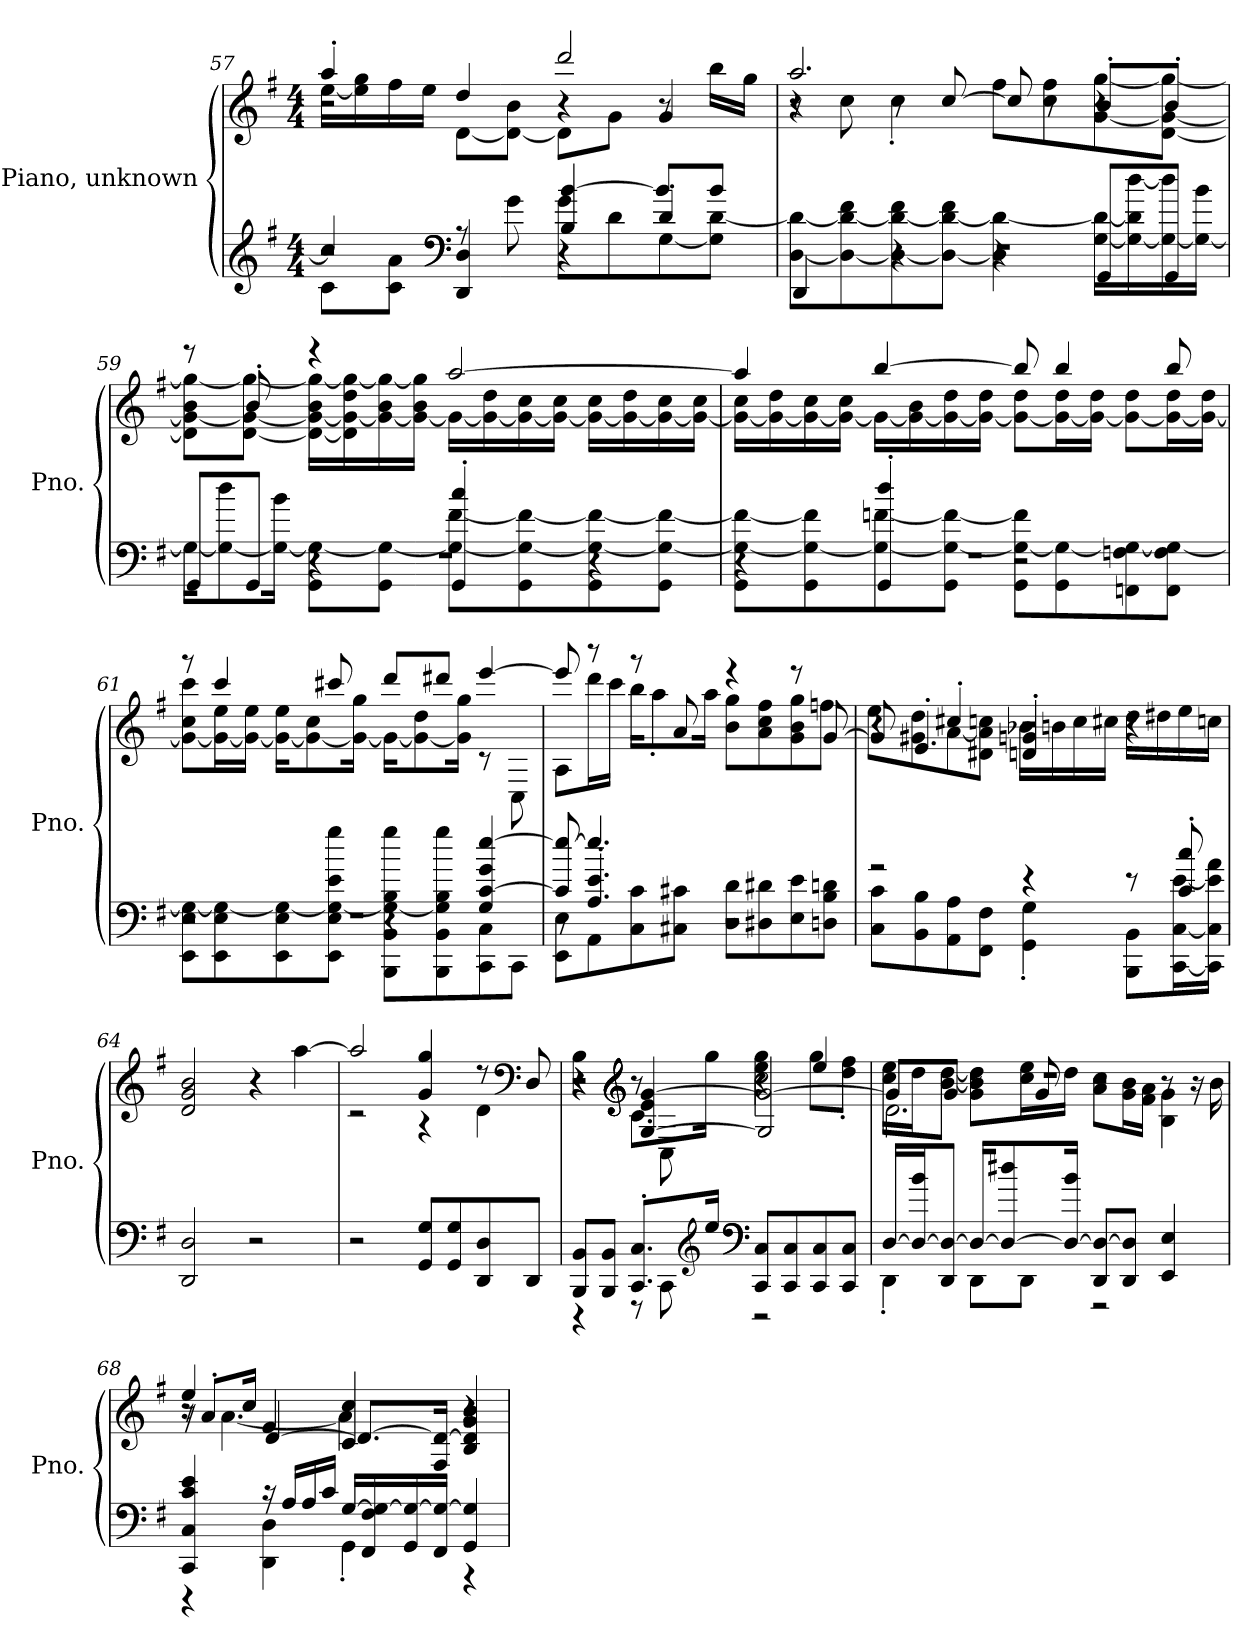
**kern	**kern
*part1	*part1
*staff2	*staff1
*I"Piano, unknown	*
*I'Pno.	*
!!LO:LB:g=z
*clefG2	*clefG2
*k[f#]	*k[f#]
*M4/4	*M4/4
=57	=57
*^	*^
*	*^	*	*^
2r	8c\L	4cc/]	4aa'/	[16ee\LL	2r
.	.	.	.	16ee\] 16gg\	.
.	8c\ 8a\J	.	.	16ff#\	.
.	.	.	.	16ee\JJ	.
*clefF4	*	*	*	*	*
.	8r	4DD/ 4D/	4dd/	[8d\L	.
.	8g\	.	.	8d\_ 8b\J	.
4r	8g\L	4B/ [4b/	2ddd/	8d\L]	4r
.	8d\	.	.	8g\J	.
4d'/	[8G\	8b/L]	.	8r	4g/
.	8G\] [8d\J	8b/J	.	16bb\LL	.
.	.	.	.	16gg\JJ	.
=58	=58	=58	=58	=58	=58
1r	[8D\ 8d\_L	4DD/	2.aa/	8r	4r
.	8D\_ 8d\_ 8f#\	.	.	8cc\	.
.	8D\_ 8d\_ 8f#\	4r	.	4cc'\	8r
.	8D\_ 8d\_ 8f#\J	.	.	.	[8cc/
.	4D\] 4d\_	4r	.	8ff#\L	8cc/]
.	.	.	.	8cc\ 8ff#\	8r
.	[16G\ 16d\_LL	8GG/L	4r	[8g\ [8gg\	8b'/L
.	16G\_ 16d\] [16dd\	.	.	.	.
.	16G\_ 16dd\]	8GG/J	.	[8d\ 8g\_ 8gg\_J	8b'/J
.	16G\_ 16b\JJ	.	.	.	.
*	*	*	*	*v	*v
!!LO:LB:g=z
=59	=59	=59	=59	=59
1r	16G\KL_	8GG/L	8r	8d\] 8g\_ 8b\ 8gg\_L
.	8G\_ 8dd\	.	.	.
.	.	8GG/J	8b'/	[8d\ 8g\_ 8gg\_J
.	16G\_ 16b\Jk	.	.	.
.	8GG\ 8G\_L	4r	4r	16d\_ 16g\_ 16b\ 16gg\_LL
.	.	.	.	16d\] 16g\_ 16dd\ 16gg\_
.	8GG\ 8G\_J	.	.	16g\_ 16b\ 16gg\_
.	.	.	.	16g\_ 16b\ 16gg\]JJ
.	8G\_ [8f#\L	4GG/' 4cc/'	[2aa/	16g\LL_
.	.	.	.	16g\_ 16dd\
.	8GG\ 8G\_ 8f#\_	.	.	16g\_ 16cc\
.	.	.	.	16g\_ 16cc\JJ
.	8GG\ 8G\_ 8f#\_	4r	.	16g\_ 16cc\LL
.	.	.	.	16g\_ 16dd\
.	8GG\ 8G\_ 8f#\_J	.	.	16g\_ 16cc\
.	.	.	.	16g\_ 16cc\JJ
!!LO:LB:g=z	!!
=60	=60	=60	=60	=60
1r	8GG\ 8G\_ 8f#\_L	4r	4aa/]	16g\_ 16cc\LL
.	.	.	.	16g\_ 16dd\
.	8GG\ 8G\_ 8f#\]	.	.	16g\_ 16cc\
.	.	.	.	16g\_ 16cc\JJ
.	8G\_ [8fn\	4GG/' 4dd/'	[4bb/	16g\LL_
.	.	.	.	16g\_ 16b\
.	8GG\ 8G\_ 8f\_J	.	.	16g\_ 16dd\
.	.	.	.	16g\_ 16dd\JJ
.	8GG\ 8G\_ 8f\]L	2r	8bb/]	8g\_ 8dd\L
.	8GG\ 8G\_	.	4bb/	16g\_ 16dd\L
.	.	.	.	16g\_ 16dd\JJ
.	8FFn\ 8Fn\ 8G\_	.	.	8g\_ 8dd\L
.	8FF\ 8F\ 8G\_J	.	8bb/	16g\_ 16dd\L
.	.	.	.	16g\_ 16dd\JJ
!!LO:LB:g=z	!!
=61	=61	=61	=61	=61
1r	8EE\ 8E\ 8G\_L	2r	8r	8g\_ 8cc\ 8ccc\L
.	8EE\ 8E\ 8G\_	.	4ccc/	16g\_ 16ee\L
.	.	.	.	16g\_ 16ee\JJ
.	8EE\ 8E\ 8G\_	.	.	16g\_ 16ee\KL
.	.	.	.	8g\_ 8cc\
.	8EE\ 8E\ 8G\_ 8e\ 8gg\J	.	8ccc#X/	.
.	.	.	.	16g\_ 16gg\Jk
.	8BBB\ 8BB\ 8G\_ 8B\ 8gg\L	4r	8ddd/L	16g\KL_
.	.	.	.	8g\_ 8dd\
.	8BBB\ 8BB\ 8G\] 8B\ 8gg\	.	8ddd#X/J	.
.	.	.	.	16g\] 16gg\Jk
.	8CC\ 8C\	4G/ [4c/ 4g/ [4ee/	[4eee/	8r
.	8CC\J	.	.	8C\
=62	=62	=62	=62	=62
8r	8EE\ 8E\L	8c/] 8ee/_	8eee/]	8A\L
4.A/' 4.e/'	8AA\	4.ee/]	8r	16ddd\L
.	.	.	.	16ccc\JJ
.	8C\ 8c\	.	8r	16bb\KL
.	.	.	.	8aa'\
.	8C#X\ 8c#X\J	.	8a/	.
.	.	.	.	16aa\Jk
2r	8D\ 8d\L	2r	4r	8b\ 8gg\L
.	8D#X\ 8d#X\	.	.	8a\ 8cc\ 8ff#\
.	8E\ 8e\	.	8r	8g\ 8b\ 8gg\
.	8Dn\ 8B\ 8dn\J	.	[8g/	8ffn\J
*	*v	*v	*	*
!!LO:PB:g=z
=63	=63	=63	=63
*	*	*	*^
2r	8C\ 8c\L	8g/]	8ee\L	4r
.	8BB\ 8B\	4.e'/	8g#X\ 8dd\	.
.	8AA\ 8A\	.	[8a\	4cc#X'/
.	8FF#\ 8F#\J	.	8d#X\ 8a\] 8ccn\J	.
4r	4GG\' 4G\'	4dn/' 4gn/'	16b-X\LL	2r
.	.	.	16bn\	.
.	.	.	16cc\	.
.	.	.	16cc#X\JJ	.
8r	8BBB\ 8BB\L	4r	16dd\LL	.
.	.	.	16dd#X\	.
8c/' 8cc/'	[16CC\ [16C\ [16e\L	.	16ee\	.
.	16CC\] 16C\] 16e\] 16a\JJ	.	16ccn\JJ	.
*v	*v	*	*	*
*	*v	*v	*v
=64	=64
2DD/ 2D/	2d/ 2g/ 2b/
2r	4r
.	[4aa\
=65	=65
*	*^
2r	2aa/]	2r
8GG/ 8G/L	4g/ 4gg/	4r
8GG/ 8G/	.	.
8DD/ 8D/	8r	4d\
*	*clefF4	*
8DD/J	8D/	.
!!LO:LB:g=z
=66	=66	=66
*^	*^	*^
8BBB/ 8BB/L	4r	2r	4B\	4r	4r
8BBB/ 8BB/J	.	.	.	.	.
*	*	*clefG2	*	*	*
8.CC/' 8.C/'L	8r	.	8.c\L	[4G/ 4e/ [4g/	8r
.	8CC\	.	.	.	8C\
*clefG2	*	*	*	*	*
16ee/Jk	.	.	16gg\Jk	.	.
*clefF4	*	*	*	*	*
8CC/ 8C/L	2r	4r	4ee\ 4gg\	2G/] 2g/_	2cc\
8CC/ 8C/	.	.	.	.	.
8CC/ 8C/	.	4ee/	8gg\L	.	.
8CC/ 8C/J	.	.	8dd\' 8ff#\'J	.	.
=67	=67	=67	=67	=67	=67
[16D/LL	4DD'\	1r	16cc\ 16ee\LL	8g/L]	2.d\
16D/_ 16b/J	.	.	16dd\J	.	.
8DD/ 8D/_J	.	.	[8b\ [8dd\J	8g/J	.
16D/KL_	8DD\L	.	8g\ 8b\] 8dd\]L	8r	.
8D/_ 8dd#X/	.	.	.	.	.
.	8DD\J	.	16cc\ 16ee\L	8g/	.
16D/_ 16b/Jk	.	.	16dd\JJ	.	.
8DD/ 8D/_L	2r	.	8a\ 8cc\L	2r	.
8DD/ 8D/]J	.	.	16g\ 16b\L	.	.
.	.	.	16f#\ 16a\JJ	.	.
4EE/ 4E/	.	.	8r	.	4B\ 4g\
.	.	.	16r	.	.
.	.	.	16b\	.	.
*	*	*	*	*v	*v
!!LO:LB:g=z
=68	=68	=68	=68	=68
4CC/ 4C/ 4c/ 4e/	4r	4ee/	8r	16r
.	.	.	.	8a'/L
.	.	.	[4.a\	.
.	.	.	.	16cc/Jk
16r	4DD\ 4D\	4f#/	.	[4d/
16A/LL	.	.	.	.
16A/	.	.	.	.
16c/JJ	.	.	.	.
[16G/LL	4GG'\	4c/ 4cc/	4a\]	8.d/L_
16FF#/ 16F#/ 16G/_	.	.	.	.
16GG/ 16G/_	.	.	.	.
16FF#/ 16G/_JJ	.	.	.	16F#/ 16d/_Jk
4GG/ 4G/]	4r	4r	4r	4B/ 4d/] 4g/ 4b/
*v	*v	*	*	*
*	*v	*v	*v
=	=
*-	*-
